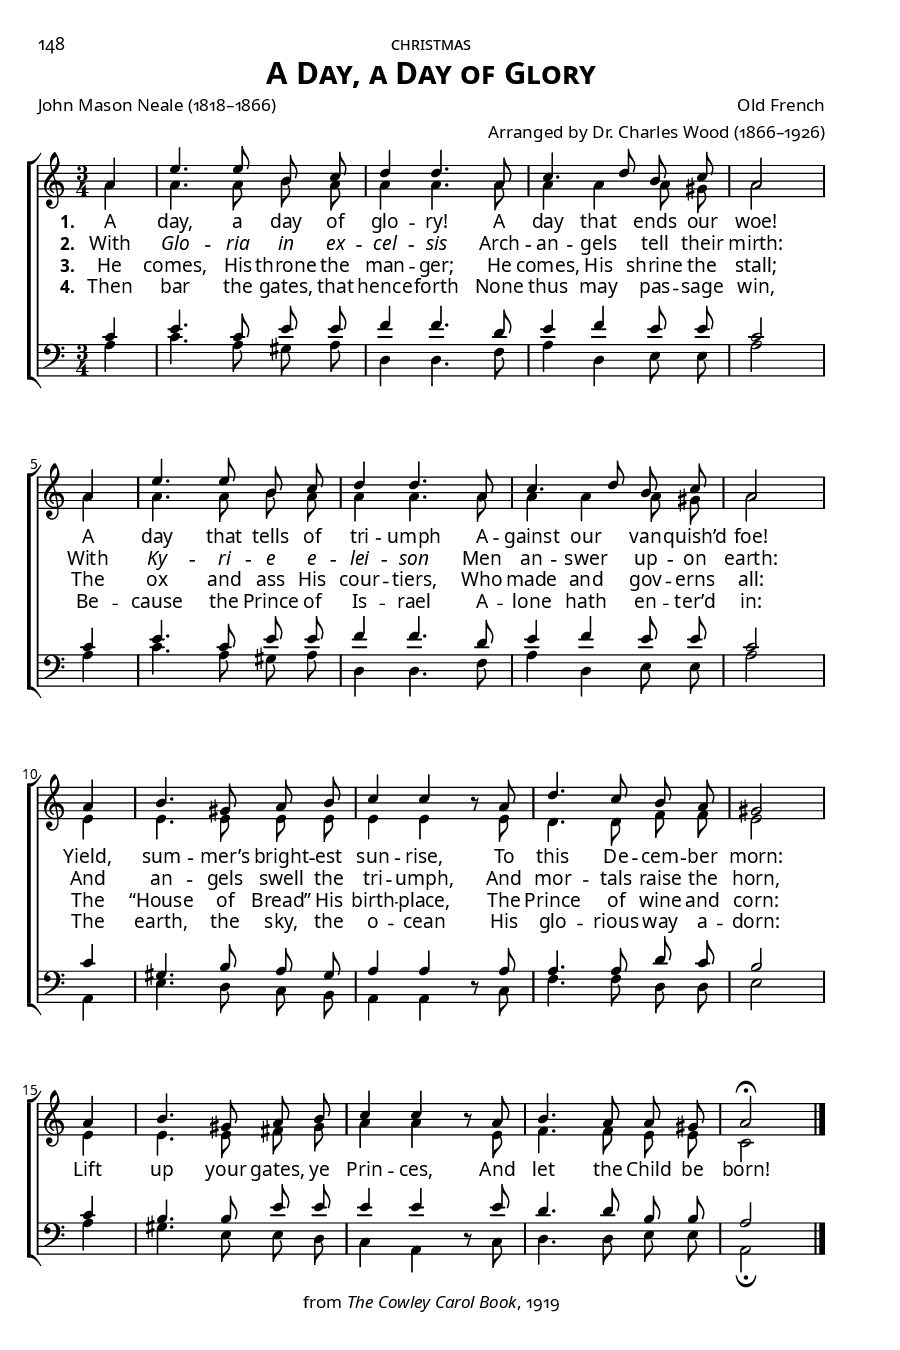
\version "2.14.2"
\include "util.ly"
\header {
  title = \markup{\override #'(font-name . "Garamond Premier Pro Semibold"){ \abs-fontsize #15 \smallCapsOldStyle"A Day, a Day of Glory"}}
  poet = \markup\oldStyleNum"John Mason Neale (1818–1866)"
  composer = \markup\oldStyleNum"Old French"
  arranger = \markup\oldStyleNum"Arranged by Dr. Charles Wood (1866–1926)"
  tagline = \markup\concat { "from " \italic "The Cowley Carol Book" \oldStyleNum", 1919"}
}
\paper {
  %print-all-headers = ##f
  paper-height = 9\in
  paper-width = 6\in
  indent = 0\in
  %system-system-spacing = #'((basic-distance . 10) (padding . 0))
  %system-system-spacing =
  %  #'((basic-distance . 0)
  %     (minimum-distance . 0)
  %     (padding . -0.35)
  %     (stretchability . 100))
  ragged-last-bottom = ##f
  ragged-bottom = ##f
  two-sided = ##t
  inner-margin = 0.5\in
  outer-margin = 0.25\in
  top-margin = 0.25\in
  bottom-margin = 0.25\in
  first-page-number = #148
  print-first-page-number = ##t
  headerLine = \markup{\override #'(font-name . "Garamond Premier Pro") \smallCapsOldStyle"christmas"}
  oddHeaderMarkup = \markup\fill-line{
     \override #'(font-name . "Garamond Premier Pro")\abs-fontsize #8.5
     \combine 
        \fill-line{"" \on-the-fly #print-page-number-check-first
        \oldStylePageNum""
        }
        \fill-line{\headerLine}
  }
  evenHeaderMarkup = \markup {
     \override #'(font-name . "Garamond Premier Pro")\abs-fontsize #8.5
     \combine
        \on-the-fly #print-page-number-check-first
        \oldStylePageNum""
        \fill-line{\headerLine}
  }
}
#(set-global-staff-size 15) \paper{ #(define fonts (make-pango-font-tree "GoudyOlSt BT" "Garamond Premier Pro" "Garamond Premier Pro" (/ 15 20))) }
global = {
  \key c \major
  \time 3/4
  \autoBeamOff
}

sopMusic = \relative c' {
  \partial 4 a'4 |
  e'4. e8 b c |
  d4 d4. a8 |
  c4. d8 b c |
  \partial 2 a2 | \break
  
  \partial 4 a4 |
  e'4. e8 b c |
  d4 d4. a8 |
  c4. d8 b c |
  \partial 2 a2 | \break
  
  \partial 4 a4 |
  b4. gis8 a b |
  c4 c b8\rest a |
  d4. c8 b a | 
  
  \partial 2 gis2 | \break
  \partial 4 a4 |
  b4. gis8 a b |
  c4 c b8\rest a |
  b4. a8 a gis |
  \partial 2 a2\fermata \bar "|."
}
sopWords = \lyricmode {
  
}

altoMusic = \relative c'' {
  a4 |
  a4. a8 b a |
  a4 a4. a8 |
  a4 a a8 gis |
  a2
  
  a4 |
  a4. a8 b a |
  a4 a4. a8 |
  a4 a a8 gis |
  a2 |
  
  e4 |
  e4. e8 e e |
  e4 e s8 e |
  d4. d8 f f |
  
  e2 e4 |
  e4. e8 fis gis |
  a4 a s8 e |
  f4. f8 e e |
  c2 \bar "|."
}
altoWords = \lyricmode {
  \dropLyricsV
  \set stanza = #"1. "
  A day, a day of glo -- ry!
    A day that ends our woe!
  A day that tells of tri -- umph
    A -- gainst our van -- quish’d foe!
  Yield, sum -- mer’s bright -- est sun -- rise,
    To this De -- cem -- ber morn:
  Lift up your gates, ye Prin -- ces,
    And let the Child be born!
}
altoWordsII = \lyricmode {
  \dropLyricsV
  \set stanza = #"2. "
  With \markup\italic Glo -- \markup\italic ria \markup\italic in \markup\italic ex -- \markup\italic cel -- \markup\italic sis
    Arch -- an -- gels tell their mirth:
  With \markup\italic Ky -- \markup\italic ri -- \markup\italic e \markup\italic e -- \markup\italic lei -- \markup\italic son
    Men an -- swer up -- on earth:
  And an -- gels swell the tri -- umph,
    And mor -- tals raise the horn,
  
}
altoWordsIII = \lyricmode {
  \dropLyricsV
  \set stanza = #"3. "
  He comes, His throne the man -- ger;
    He comes, His shrine the stall;
  The ox and ass His cour -- tiers,
    Who made and gov -- erns all:
  The “House of Bread” His birth -- place,
    The Prince of wine and corn:
}
altoWordsIV = \lyricmode {
  \dropLyricsV
  \set stanza = #"4. "
  Then bar the gates, that hence -- forth
    None thus may pas -- sage win,
  Be -- cause the Prince of Is -- rael
    A -- lone hath en -- ter’d in:
  The earth, the sky, the o -- cean
    His glo -- rious way a -- dorn:
}
altoWordsV = \lyricmode {
  \set stanza = #"5. "
  \set ignoreMelismata = ##t
}
altoWordsVI = \lyricmode {
  \set stanza = #"6. "
  \set ignoreMelismata = ##t
}
tenorMusic = \relative c' {
  c4 |
  e4. c8 e e |
  f4 f4. d8 |
  e4 f e8 e |
  c2
  
  c4 |
  e4. c8 e e |
  f4 f4. d8 |
  e4 f e8 e |
  c2
  
  c4 |
  gis4. b8 a gis |
  a4 a s8 a |
  a4. a8 d c |
  
  b2 c4 |
  b4. b8 e e |
  e4 e s8 e |
  d4. d8 b b |
  a2 \bar "|."
}
tenorWords = \lyricmode {

}

bassMusic = \relative c' {
  a4 |
  c4. a8 gis a |
  d,4 d4. f8 |
  a4 d, e8 e |
  a2
  
  a4 |
  c4. a8 gis a |
  d,4 d4. f8 |
  a4 d, e8 e |
  a2
  
  a,4 |
  e'4. d8 c b |
  a4 a d8\rest c |
  f4. f8 d d |
  
  e2 a4 |
  gis4. e8 e d |
  c4 a d8\rest c |
  d4. d8 e e |
  a,2\fermata \bar "|."
}
bassWords = \lyricmode {

}

pianoRH = \relative c' {
  
}
pianoLH = \relative c' {
  
}

\score {
  <<
   \new ChoirStaff <<
    \new Staff = women <<
      \new Voice = "sopranos" { \voiceOne << \global \sopMusic >> }
      \new Voice = "altos" { \voiceTwo << \global \altoMusic >> }
    >>
   \new Staff = men <<
      \clef bass
      \new Voice = "tenors" { \voiceOne << \global \tenorMusic >> }
      \new Voice = "basses" { \voiceTwo << \global \bassMusic >> }
    >>
    \new Lyrics \with { alignAboveContext = #"women" \override VerticalAxisGroup #'nonstaff-relatedstaff-spacing = #'((basic-distance . 1))} \lyricsto "sopranos" \sopWords
    \new Lyrics = "altosVI"  \with { alignBelowContext = #"women" } \lyricsto "tenors" \altoWordsVI
    \new Lyrics = "altosV"  \with { alignBelowContext = #"women" } \lyricsto "tenors" \altoWordsV
    \new Lyrics = "altosIV"  \with { alignBelowContext = #"women" } \lyricsto "tenors" \altoWordsIV
    \new Lyrics = "altosIII"  \with { alignBelowContext = #"women" } \lyricsto "tenors" \altoWordsIII
    \new Lyrics = "altosII"  \with { alignBelowContext = #"women" } \lyricsto "tenors" \altoWordsII
    \new Lyrics = "altos"  \with { alignBelowContext = #"women" \override VerticalAxisGroup #'nonstaff-relatedstaff-spacing = #'((basic-distance . 1))} \lyricsto "tenors" \altoWords
    \new Lyrics \with { alignAboveContext = #"men" \override VerticalAxisGroup #'nonstaff-relatedstaff-spacing = #'((basic-distance . 1)) } \lyricsto "tenors" \tenorWords
    \new Lyrics \with { alignBelowContext = #"men" \override VerticalAxisGroup #'nonstaff-relatedstaff-spacing = #'((basic-distance . 1)) } \lyricsto "basses" \bassWords
  >>
%    \new PianoStaff << \new Staff { \new Voice { \pianoRH } } \new Staff { \clef "bass" \pianoLH } >>
  >>
  \layout {
    \context {
      \Score
      %\override SpacingSpanner #'base-shortest-duration = #(ly:make-moment 1 8)
      %\override SpacingSpanner #'common-shortest-duration = #(ly:make-moment 1 4)
    }
    \context {
      % Remove all empty staves
      % \Staff \RemoveEmptyStaves \override VerticalAxisGroup #'remove-first = ##t
    }
  }
  \midi {
    %\tempo 4 = 90
    \set Staff.midiInstrument = "flute"
  
    \context {
      \Voice
      \remove "Dynamic_performer"
    }
  }
}
